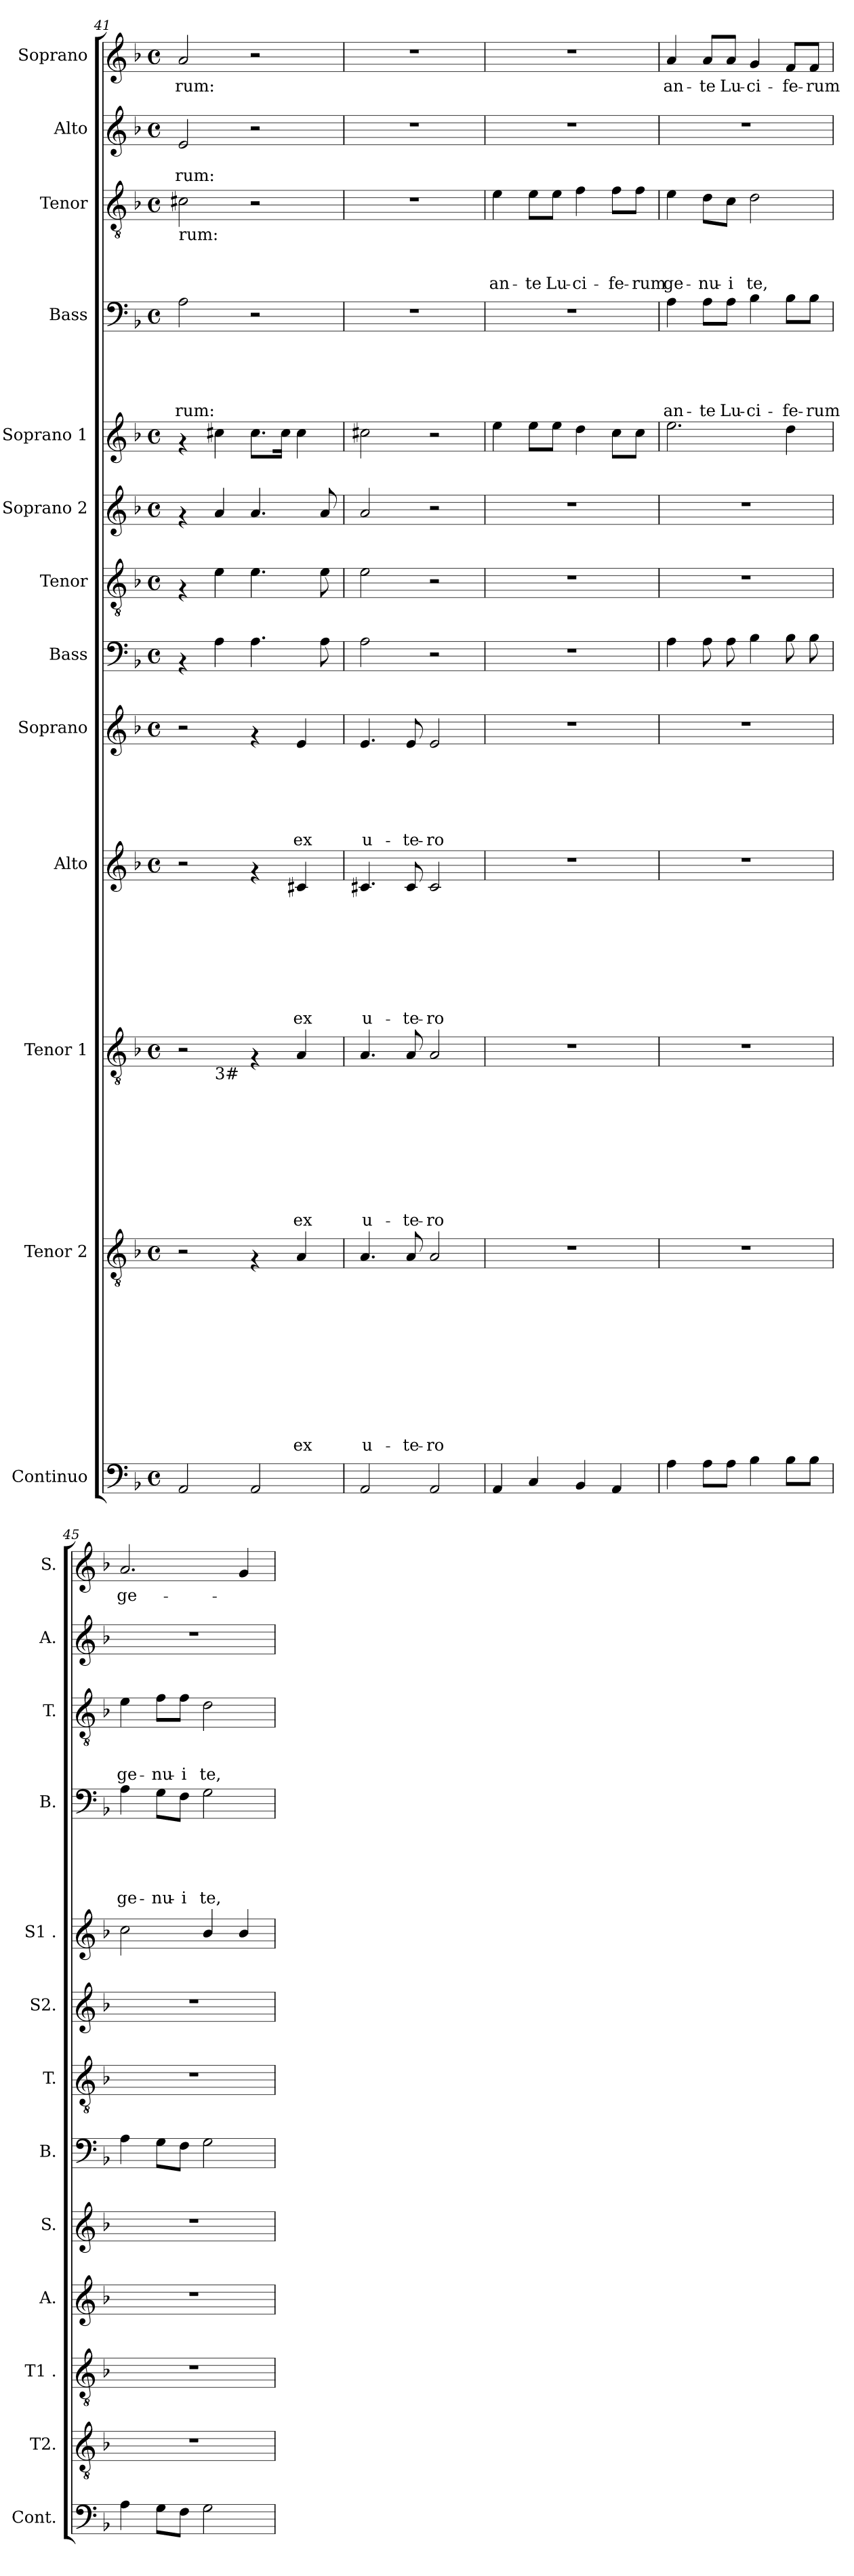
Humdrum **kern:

**kern	**kern	**text	**text	**text	**text	**text	**text	**text	**text	**text	**text	**text	**kern	**text	**text	**text	**text	**text	**text	**text	**text	**text	**kern	**text	**text	**text	**text	**text	**text	**text	**text	**kern	**text	**text	**text	**text	**text	**text	**kern	**kern	**kern	**kern	**kern	**text	**text	**text	**text	**text	**kern	**text	**text	**text	**kern	**text	**text	**kern	**text
*part13	*part12	*part12	*part12	*part12	*part12	*part12	*part12	*part12	*part12	*part12	*part12	*part12	*part11	*part11	*part11	*part11	*part11	*part11	*part11	*part11	*part11	*part11	*part10	*part10	*part10	*part10	*part10	*part10	*part10	*part10	*part10	*part9	*part9	*part9	*part9	*part9	*part9	*part9	*part8	*part7	*part6	*part5	*part4	*part4	*part4	*part4	*part4	*part4	*part3	*part3	*part3	*part3	*part2	*part2	*part2	*part1	*part1
*staff13	*staff12	*staff12	*staff12	*staff12	*staff12	*staff12	*staff12	*staff12	*staff12	*staff12	*staff12	*staff12	*staff11	*staff11	*staff11	*staff11	*staff11	*staff11	*staff11	*staff11	*staff11	*staff11	*staff10	*staff10	*staff10	*staff10	*staff10	*staff10	*staff10	*staff10	*staff10	*staff9	*staff9	*staff9	*staff9	*staff9	*staff9	*staff9	*staff8	*staff7	*staff6	*staff5	*staff4	*staff4	*staff4	*staff4	*staff4	*staff4	*staff3	*staff3	*staff3	*staff3	*staff2	*staff2	*staff2	*staff1	*staff1
*I"Continuo	*I"Tenor 2	*	*	*	*	*	*	*	*	*	*	*	*I"Tenor 1	*	*	*	*	*	*	*	*	*	*I"Alto	*	*	*	*	*	*	*	*	*I"Soprano	*	*	*	*	*	*	*I"Bass	*I"Tenor	*I"Soprano 2	*I"Soprano 1	*I"Bass	*	*	*	*	*	*I"Tenor	*	*	*	*I"Alto	*	*	*I"Soprano	*
*I'Cont.	*I'T2.	*	*	*	*	*	*	*	*	*	*	*	*I'T1 .	*	*	*	*	*	*	*	*	*	*I'A.	*	*	*	*	*	*	*	*	*I'S.	*	*	*	*	*	*	*I'B.	*I'T.	*I'S2.	*I'S1 .	*I'B.	*	*	*	*	*	*I'T.	*	*	*	*I'A.	*	*	*I'S.	*
!!LO:PB:g=z
*clefF4	*clefGv2	*	*	*	*	*	*	*	*	*	*	*	*clefGv2	*	*	*	*	*	*	*	*	*	*clefG2	*	*	*	*	*	*	*	*	*clefG2	*	*	*	*	*	*	*clefF4	*clefGv2	*clefG2	*clefG2	*clefF4	*	*	*	*	*	*clefGv2	*	*	*	*clefG2	*	*	*clefG2	*
*	*	*	*	*	*	*	*	*	*	*	*	*	*	*	*	*	*	*	*	*	*	*	*	*	*	*	*	*	*	*	*	*	*	*	*	*	*	*	*ITrd7c12	*	*	*	*	*	*	*	*	*	*	*	*	*	*	*	*	*	*
*k[b-]	*k[b-]	*	*	*	*	*	*	*	*	*	*	*	*k[b-]	*	*	*	*	*	*	*	*	*	*k[b-]	*	*	*	*	*	*	*	*	*k[b-]	*	*	*	*	*	*	*k[b-]	*k[b-]	*k[b-]	*k[b-]	*k[b-]	*	*	*	*	*	*k[b-]	*	*	*	*k[b-]	*	*	*k[b-]	*
*F:	*F:	*	*	*	*	*	*	*	*	*	*	*	*F:	*	*	*	*	*	*	*	*	*	*F:	*	*	*	*	*	*	*	*	*F:	*	*	*	*	*	*	*F:	*F:	*F:	*F:	*F:	*	*	*	*	*	*F:	*	*	*	*F:	*	*	*F:	*
*M4/4	*M4/4	*	*	*	*	*	*	*	*	*	*	*	*M4/4	*	*	*	*	*	*	*	*	*	*M4/4	*	*	*	*	*	*	*	*	*M4/4	*	*	*	*	*	*	*M4/4	*M4/4	*M4/4	*M4/4	*M4/4	*	*	*	*	*	*M4/4	*	*	*	*M4/4	*	*	*M4/4	*
*met(c)	*met(c)	*	*	*	*	*	*	*	*	*	*	*	*met(c)	*	*	*	*	*	*	*	*	*	*met(c)	*	*	*	*	*	*	*	*	*met(c)	*	*	*	*	*	*	*met(c)	*met(c)	*met(c)	*met(c)	*met(c)	*	*	*	*	*	*met(c)	*	*	*	*met(c)	*	*	*met(c)	*
=41	=41	=41	=41	=41	=41	=41	=41	=41	=41	=41	=41	=41	=41	=41	=41	=41	=41	=41	=41	=41	=41	=41	=41	=41	=41	=41	=41	=41	=41	=41	=41	=41	=41	=41	=41	=41	=41	=41	=41	=41	=41	=41	=41	=41	=41	=41	=41	=41	=41	=41	=41	=41	=41	=41	=41	=41	=41
!	!	!	!	!	!	!	!	!	!	!	!	!	!	!	!	!	!	!	!	!	!	!	!	!	!	!	!	!	!	!	!	!	!	!	!	!	!	!	!	!	!	!	!	!	!	!	!	!	!LO:TX:b:t=rum&colon;	!	!	!	!	!	!	!	!
!	!	!	!	!	!	!	!	!	!	!	!	!	!	!	!	!	!	!	!	!	!	!	!	!	!	!	!	!	!	!	!	!	!	!	!	!	!	!	!	!	!	!	!	!	!	!	!	!LO:LY:b	!	!	!	!	!	!	!LO:LY:b	!	!LO:LY:b
*	*	*	*	*	*	*	*	*	*	*	*	*	*^	*	*	*	*	*	*	*	*	*	*	*	*	*	*	*	*	*	*	*	*	*	*	*	*	*	*	*	*	*	*	*	*	*	*	*	*	*	*	*	*	*	*	*	*
2AA/	2r	.	.	.	.	.	.	.	.	.	.	.	2r	4ryy	.	.	.	.	.	.	.	.	.	2r	.	.	.	.	.	.	.	.	2r	.	.	.	.	.	.	4rAA	4rF	4rf	4rf	2A\	.	.	.	.	-rum:	2c#X\	.	.	.	2e/	.	-rum:	2a/	-rum:
!	!	!	!	!	!	!	!	!	!	!	!	!	!	!LO:TX:b:t=3#	!	!	!	!	!	!	!	!	!	!	!	!	!	!	!	!	!	!	!	!	!	!	!	!	!	!	!	!	!	!	!	!	!	!	!	!	!	!	!	!	!	!	!	!
.	.	.	.	.	.	.	.	.	.	.	.	.	.	2.ryy	.	.	.	.	.	.	.	.	.	.	.	.	.	.	.	.	.	.	.	.	.	.	.	.	.	4AA\	4e\	4a/	4cc#X\	.	.	.	.	.	.	.	.	.	.	.	.	.	.	.
2AA/	4rF	.	.	.	.	.	.	.	.	.	.	.	4rF	.	.	.	.	.	.	.	.	.	.	4rf	.	.	.	.	.	.	.	.	4rf	.	.	.	.	.	.	4.AA\	4.e\	4.a/	8.cc#\L	2r	.	.	.	.	.	2r	.	.	.	2r	.	.	2r	.
.	.	.	.	.	.	.	.	.	.	.	.	.	.	.	.	.	.	.	.	.	.	.	.	.	.	.	.	.	.	.	.	.	.	.	.	.	.	.	.	.	.	.	16cc#\Jk	.	.	.	.	.	.	.	.	.	.	.	.	.	.	.
!	!	!	!	!	!	!	!	!	!	!	!	!LO:LY:b	!	!	!	!	!	!	!	!	!	!	!LO:LY:b	!	!	!	!	!	!	!	!	!LO:LY:b	!	!	!	!	!	!	!LO:LY:b	!	!	!	!	!	!	!	!	!	!	!	!	!	!	!	!	!	!	!
.	4A/	.	.	.	.	.	.	.	.	.	.	ex	4A/	.	.	.	.	.	.	.	.	.	ex	4c#X/	.	.	.	.	.	.	.	ex	4e/	.	.	.	.	.	ex	.	.	.	4cc#\	.	.	.	.	.	.	.	.	.	.	.	.	.	.	.
.	.	.	.	.	.	.	.	.	.	.	.	.	.	.	.	.	.	.	.	.	.	.	.	.	.	.	.	.	.	.	.	.	.	.	.	.	.	.	.	8AA\	8e\	8a/	.	.	.	.	.	.	.	.	.	.	.	.	.	.	.	.
=42	=42	=42	=42	=42	=42	=42	=42	=42	=42	=42	=42	=42	=42	=42	=42	=42	=42	=42	=42	=42	=42	=42	=42	=42	=42	=42	=42	=42	=42	=42	=42	=42	=42	=42	=42	=42	=42	=42	=42	=42	=42	=42	=42	=42	=42	=42	=42	=42	=42	=42	=42	=42	=42	=42	=42	=42	=42	=42
!	!	!	!	!	!	!	!	!	!	!	!	!LO:LY:b	!	!	!	!	!	!	!	!	!	!	!LO:LY:b	!	!	!	!	!	!	!	!	!LO:LY:b	!	!	!	!	!	!	!LO:LY:b	!	!	!	!	!	!	!	!	!	!	!	!	!	!	!	!	!	!	!
*	*	*	*	*	*	*	*	*	*	*	*	*	*v	*v	*	*	*	*	*	*	*	*	*	*	*	*	*	*	*	*	*	*	*	*	*	*	*	*	*	*	*	*	*	*	*	*	*	*	*	*	*	*	*	*	*	*	*	*
2AA/	4.A/	.	.	.	.	.	.	.	.	.	.	u-	4.A/	.	.	.	.	.	.	.	.	u-	4.c#X/	.	.	.	.	.	.	.	u-	4.e/	.	.	.	.	.	u-	2AA\	2e\	2a/	2cc#X\	1r	.	.	.	.	.	1r	.	.	.	1r	.	.	1r	.
!	!	!	!	!	!	!	!	!	!	!	!	!LO:LY:b	!	!	!	!	!	!	!	!	!	!LO:LY:b	!	!	!	!	!	!	!	!	!LO:LY:b	!	!	!	!	!	!	!LO:LY:b	!	!	!	!	!	!	!	!	!	!	!	!	!	!	!	!	!	!	!
.	8A/	.	.	.	.	.	.	.	.	.	.	-te-	8A/	.	.	.	.	.	.	.	.	-te-	8c#/	.	.	.	.	.	.	.	-te-	8e/	.	.	.	.	.	-te-	.	.	.	.	.	.	.	.	.	.	.	.	.	.	.	.	.	.	.
!	!	!	!	!	!	!	!	!	!	!	!	!LO:LY:b	!	!	!	!	!	!	!	!	!	!LO:LY:b	!	!	!	!	!	!	!	!	!LO:LY:b	!	!	!	!	!	!	!LO:LY:b	!	!	!	!	!	!	!	!	!	!	!	!	!	!	!	!	!	!	!
2AA/	2A/	.	.	.	.	.	.	.	.	.	.	-ro	2A/	.	.	.	.	.	.	.	.	-ro	2c#/	.	.	.	.	.	.	.	-ro	2e/	.	.	.	.	.	-ro	2r	2r	2r	2r	.	.	.	.	.	.	.	.	.	.	.	.	.	.	.
=43	=43	=43	=43	=43	=43	=43	=43	=43	=43	=43	=43	=43	=43	=43	=43	=43	=43	=43	=43	=43	=43	=43	=43	=43	=43	=43	=43	=43	=43	=43	=43	=43	=43	=43	=43	=43	=43	=43	=43	=43	=43	=43	=43	=43	=43	=43	=43	=43	=43	=43	=43	=43	=43	=43	=43	=43	=43
!	!	!	!	!	!	!	!	!	!	!	!	!	!	!	!	!	!	!	!	!	!	!	!	!	!	!	!	!	!	!	!	!	!	!	!	!	!	!	!	!	!	!	!	!	!	!	!	!	!	!	!	!LO:LY:b	!	!	!	!	!
4AA/	1r	.	.	.	.	.	.	.	.	.	.	.	1r	.	.	.	.	.	.	.	.	.	1r	.	.	.	.	.	.	.	.	1r	.	.	.	.	.	.	1r	1r	1r	4ee\	1r	.	.	.	.	.	4e\	.	.	-an-	1r	.	.	1r	.
!	!	!	!	!	!	!	!	!	!	!	!	!	!	!	!	!	!	!	!	!	!	!	!	!	!	!	!	!	!	!	!	!	!	!	!	!	!	!	!	!	!	!	!	!	!	!	!	!	!	!	!	!LO:LY:b	!	!	!	!	!
4C/	.	.	.	.	.	.	.	.	.	.	.	.	.	.	.	.	.	.	.	.	.	.	.	.	.	.	.	.	.	.	.	.	.	.	.	.	.	.	.	.	.	8ee\L	.	.	.	.	.	.	8e\L	.	.	-te	.	.	.	.	.
!	!	!	!	!	!	!	!	!	!	!	!	!	!	!	!	!	!	!	!	!	!	!	!	!	!	!	!	!	!	!	!	!	!	!	!	!	!	!	!	!	!	!	!	!	!	!	!	!	!	!	!	!LO:LY:b	!	!	!	!	!
.	.	.	.	.	.	.	.	.	.	.	.	.	.	.	.	.	.	.	.	.	.	.	.	.	.	.	.	.	.	.	.	.	.	.	.	.	.	.	.	.	.	8ee\J	.	.	.	.	.	.	8e\J	.	.	Lu-	.	.	.	.	.
!	!	!	!	!	!	!	!	!	!	!	!	!	!	!	!	!	!	!	!	!	!	!	!	!	!	!	!	!	!	!	!	!	!	!	!	!	!	!	!	!	!	!	!	!	!	!	!	!	!	!	!	!LO:LY:b	!	!	!	!	!
4BB-/	.	.	.	.	.	.	.	.	.	.	.	.	.	.	.	.	.	.	.	.	.	.	.	.	.	.	.	.	.	.	.	.	.	.	.	.	.	.	.	.	.	4dd\	.	.	.	.	.	.	4f\	.	.	-ci-	.	.	.	.	.
!	!	!	!	!	!	!	!	!	!	!	!	!	!	!	!	!	!	!	!	!	!	!	!	!	!	!	!	!	!	!	!	!	!	!	!	!	!	!	!	!	!	!	!	!	!	!	!	!	!	!	!	!LO:LY:b	!	!	!	!	!
4AA/	.	.	.	.	.	.	.	.	.	.	.	.	.	.	.	.	.	.	.	.	.	.	.	.	.	.	.	.	.	.	.	.	.	.	.	.	.	.	.	.	.	8cc\L	.	.	.	.	.	.	8f\L	.	.	-fe-	.	.	.	.	.
!	!	!	!	!	!	!	!	!	!	!	!	!	!	!	!	!	!	!	!	!	!	!	!	!	!	!	!	!	!	!	!	!	!	!	!	!	!	!	!	!	!	!	!	!	!	!	!	!	!	!	!	!LO:LY:b	!	!	!	!	!
.	.	.	.	.	.	.	.	.	.	.	.	.	.	.	.	.	.	.	.	.	.	.	.	.	.	.	.	.	.	.	.	.	.	.	.	.	.	.	.	.	.	8cc\J	.	.	.	.	.	.	8f\J	.	.	-rum	.	.	.	.	.
=44	=44	=44	=44	=44	=44	=44	=44	=44	=44	=44	=44	=44	=44	=44	=44	=44	=44	=44	=44	=44	=44	=44	=44	=44	=44	=44	=44	=44	=44	=44	=44	=44	=44	=44	=44	=44	=44	=44	=44	=44	=44	=44	=44	=44	=44	=44	=44	=44	=44	=44	=44	=44	=44	=44	=44	=44	=44
!	!	!	!	!	!	!	!	!	!	!	!	!	!	!	!	!	!	!	!	!	!	!	!	!	!	!	!	!	!	!	!	!	!	!	!	!	!	!	!	!	!	!	!	!	!	!	!	!LO:LY:b	!	!	!	!LO:LY:b	!	!	!	!	!LO:LY:b
4A\	1r	.	.	.	.	.	.	.	.	.	.	.	1r	.	.	.	.	.	.	.	.	.	1r	.	.	.	.	.	.	.	.	1r	.	.	.	.	.	.	4AA\	1r	1r	2.ee\	4A\	.	.	.	.	an-	4e\	.	.	ge-	1r	.	.	4a/	an-
!	!	!	!	!	!	!	!	!	!	!	!	!	!	!	!	!	!	!	!	!	!	!	!	!	!	!	!	!	!	!	!	!	!	!	!	!	!	!	!	!	!	!	!	!	!	!	!	!LO:LY:b	!	!	!	!LO:LY:b	!	!	!	!	!LO:LY:b
8A\L	.	.	.	.	.	.	.	.	.	.	.	.	.	.	.	.	.	.	.	.	.	.	.	.	.	.	.	.	.	.	.	.	.	.	.	.	.	.	8AA\	.	.	.	8A\L	.	.	.	.	-te	8d\L	.	.	-nu-	.	.	.	8a/L	-te
!	!	!	!	!	!	!	!	!	!	!	!	!	!	!	!	!	!	!	!	!	!	!	!	!	!	!	!	!	!	!	!	!	!	!	!	!	!	!	!	!	!	!	!	!	!	!	!	!LO:LY:b	!	!	!	!LO:LY:b	!	!	!	!	!LO:LY:b
8A\J	.	.	.	.	.	.	.	.	.	.	.	.	.	.	.	.	.	.	.	.	.	.	.	.	.	.	.	.	.	.	.	.	.	.	.	.	.	.	8AA\	.	.	.	8A\J	.	.	.	.	Lu-	8c\J	.	.	-i	.	.	.	8a/J	Lu-
!	!	!	!	!	!	!	!	!	!	!	!	!	!	!	!	!	!	!	!	!	!	!	!	!	!	!	!	!	!	!	!	!	!	!	!	!	!	!	!	!	!	!	!	!	!	!	!	!LO:LY:b	!	!	!	!LO:LY:b	!	!	!	!	!LO:LY:b
4B-\	.	.	.	.	.	.	.	.	.	.	.	.	.	.	.	.	.	.	.	.	.	.	.	.	.	.	.	.	.	.	.	.	.	.	.	.	.	.	4BB-\	.	.	.	4B-\	.	.	.	.	-ci-	2d\	.	.	te,	.	.	.	4g/	-ci-
!	!	!	!	!	!	!	!	!	!	!	!	!	!	!	!	!	!	!	!	!	!	!	!	!	!	!	!	!	!	!	!	!	!	!	!	!	!	!	!	!	!	!	!	!	!	!	!	!LO:LY:b	!	!	!	!	!	!	!	!	!LO:LY:b
8B-\L	.	.	.	.	.	.	.	.	.	.	.	.	.	.	.	.	.	.	.	.	.	.	.	.	.	.	.	.	.	.	.	.	.	.	.	.	.	.	8BB-\	.	.	4dd\	8B-\L	.	.	.	.	-fe-	.	.	.	.	.	.	.	8f/L	-fe-
!	!	!	!	!	!	!	!	!	!	!	!	!	!	!	!	!	!	!	!	!	!	!	!	!	!	!	!	!	!	!	!	!	!	!	!	!	!	!	!	!	!	!	!	!	!	!	!	!LO:LY:b	!	!	!	!	!	!	!	!	!LO:LY:b
8B-\J	.	.	.	.	.	.	.	.	.	.	.	.	.	.	.	.	.	.	.	.	.	.	.	.	.	.	.	.	.	.	.	.	.	.	.	.	.	.	8BB-\	.	.	.	8B-\J	.	.	.	.	-rum	.	.	.	.	.	.	.	8f/J	-rum
=45	=45	=45	=45	=45	=45	=45	=45	=45	=45	=45	=45	=45	=45	=45	=45	=45	=45	=45	=45	=45	=45	=45	=45	=45	=45	=45	=45	=45	=45	=45	=45	=45	=45	=45	=45	=45	=45	=45	=45	=45	=45	=45	=45	=45	=45	=45	=45	=45	=45	=45	=45	=45	=45	=45	=45	=45	=45
!	!	!	!	!	!	!	!	!	!	!	!	!	!	!	!	!	!	!	!	!	!	!	!	!	!	!	!	!	!	!	!	!	!	!	!	!	!	!	!	!	!	!	!	!	!	!	!	!LO:LY:b	!	!	!	!LO:LY:b	!	!	!	!	!LO:LY:b
4A\	1r	.	.	.	.	.	.	.	.	.	.	.	1r	.	.	.	.	.	.	.	.	.	1r	.	.	.	.	.	.	.	.	1r	.	.	.	.	.	.	4AA\	1r	1r	2cc\	4A\	.	.	.	.	ge-	4e\	.	.	ge-	1r	.	.	2.a/	ge-
!	!	!	!	!	!	!	!	!	!	!	!	!	!	!	!	!	!	!	!	!	!	!	!	!	!	!	!	!	!	!	!	!	!	!	!	!	!	!	!	!	!	!	!	!	!	!	!	!LO:LY:b	!	!	!	!LO:LY:b	!	!	!	!	!
8G\L	.	.	.	.	.	.	.	.	.	.	.	.	.	.	.	.	.	.	.	.	.	.	.	.	.	.	.	.	.	.	.	.	.	.	.	.	.	.	8GG\L	.	.	.	8G\L	.	.	.	.	-nu-	8f\L	.	.	-nu-	.	.	.	.	.
!	!	!	!	!	!	!	!	!	!	!	!	!	!	!	!	!	!	!	!	!	!	!	!	!	!	!	!	!	!	!	!	!	!	!	!	!	!	!	!	!	!	!	!	!	!	!	!	!LO:LY:b	!	!	!	!LO:LY:b	!	!	!	!	!
8F\J	.	.	.	.	.	.	.	.	.	.	.	.	.	.	.	.	.	.	.	.	.	.	.	.	.	.	.	.	.	.	.	.	.	.	.	.	.	.	8FF\J	.	.	.	8F\J	.	.	.	.	-i	8f\J	.	.	-i	.	.	.	.	.
!	!	!	!	!	!	!	!	!	!	!	!	!	!	!	!	!	!	!	!	!	!	!	!	!	!	!	!	!	!	!	!	!	!	!	!	!	!	!	!	!	!	!	!	!	!	!	!	!LO:LY:b	!	!	!	!LO:LY:b	!	!	!	!	!
2G\	.	.	.	.	.	.	.	.	.	.	.	.	.	.	.	.	.	.	.	.	.	.	.	.	.	.	.	.	.	.	.	.	.	.	.	.	.	.	2GG\	.	.	4b-/	2G\	.	.	.	.	te,	2d\	.	.	te,	.	.	.	.	.
.	.	.	.	.	.	.	.	.	.	.	.	.	.	.	.	.	.	.	.	.	.	.	.	.	.	.	.	.	.	.	.	.	.	.	.	.	.	.	.	.	.	4b-/	.	.	.	.	.	.	.	.	.	.	.	.	.	4g/	.
=	=	=	=	=	=	=	=	=	=	=	=	=	=	=	=	=	=	=	=	=	=	=	=	=	=	=	=	=	=	=	=	=	=	=	=	=	=	=	=	=	=	=	=	=	=	=	=	=	=	=	=	=	=	=	=	=	=
*-	*-	*-	*-	*-	*-	*-	*-	*-	*-	*-	*-	*-	*-	*-	*-	*-	*-	*-	*-	*-	*-	*-	*-	*-	*-	*-	*-	*-	*-	*-	*-	*-	*-	*-	*-	*-	*-	*-	*-	*-	*-	*-	*-	*-	*-	*-	*-	*-	*-	*-	*-	*-	*-	*-	*-	*-	*-
